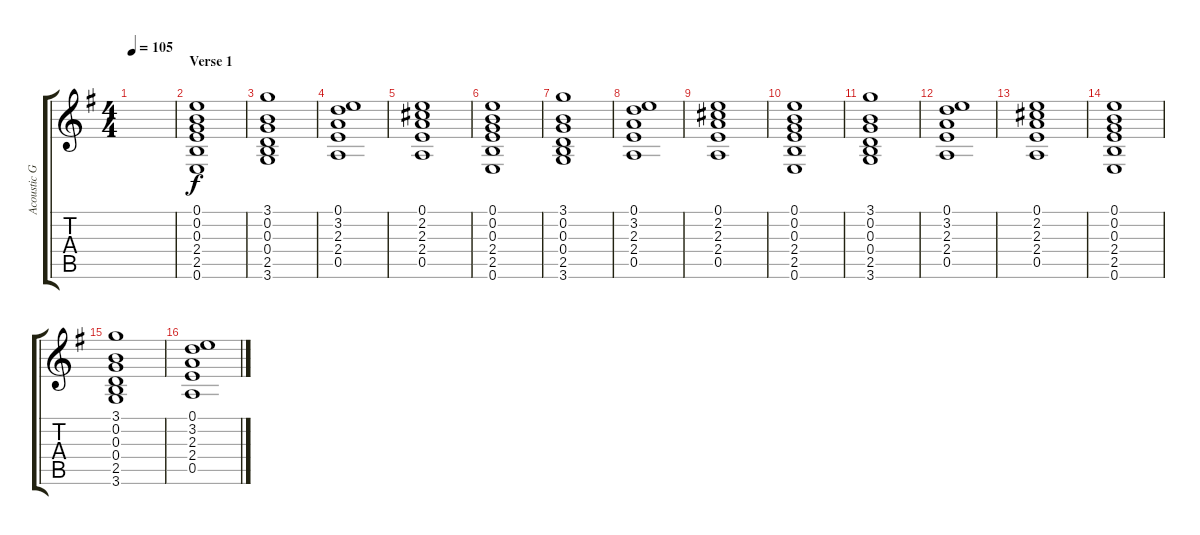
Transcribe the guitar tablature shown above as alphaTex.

\track ("Acoustic Guitar" "Acoustic G") {instrument acousticguitarsteel}
\staff {score tabs}
\tuning (E4 B3 G3 D3 A2 E2) {hide}
\ts (4 4)
\tempo 105
\clef g2
\ks eminor
|
\section ("" "Verse 1")
(0.1 0.2 0.3 2.4 2.5 0.6).1 |
(3.1 0.2 0.3 0.4 2.5 3.6).1 |
(0.1 3.2 2.3 2.4 0.5).1 |
(0.1 2.2 2.3 2.4 0.5).1 |
(0.1 0.2 0.3 2.4 2.5 0.6).1 |
(3.1 0.2 0.3 0.4 2.5 3.6).1 |
(0.1 3.2 2.3 2.4 0.5).1 |
(0.1 2.2 2.3 2.4 0.5).1 |
(0.1 0.2 0.3 2.4 2.5 0.6).1 |
(3.1 0.2 0.3 0.4 2.5 3.6).1 |
(0.1 3.2 2.3 2.4 0.5).1 |
(0.1 2.2 2.3 2.4 0.5).1 |
(0.1 0.2 0.3 2.4 2.5 0.6).1 |
(3.1 0.2 0.3 0.4 2.5 3.6).1 |
(0.1 3.2 2.3 2.4 0.5).1
